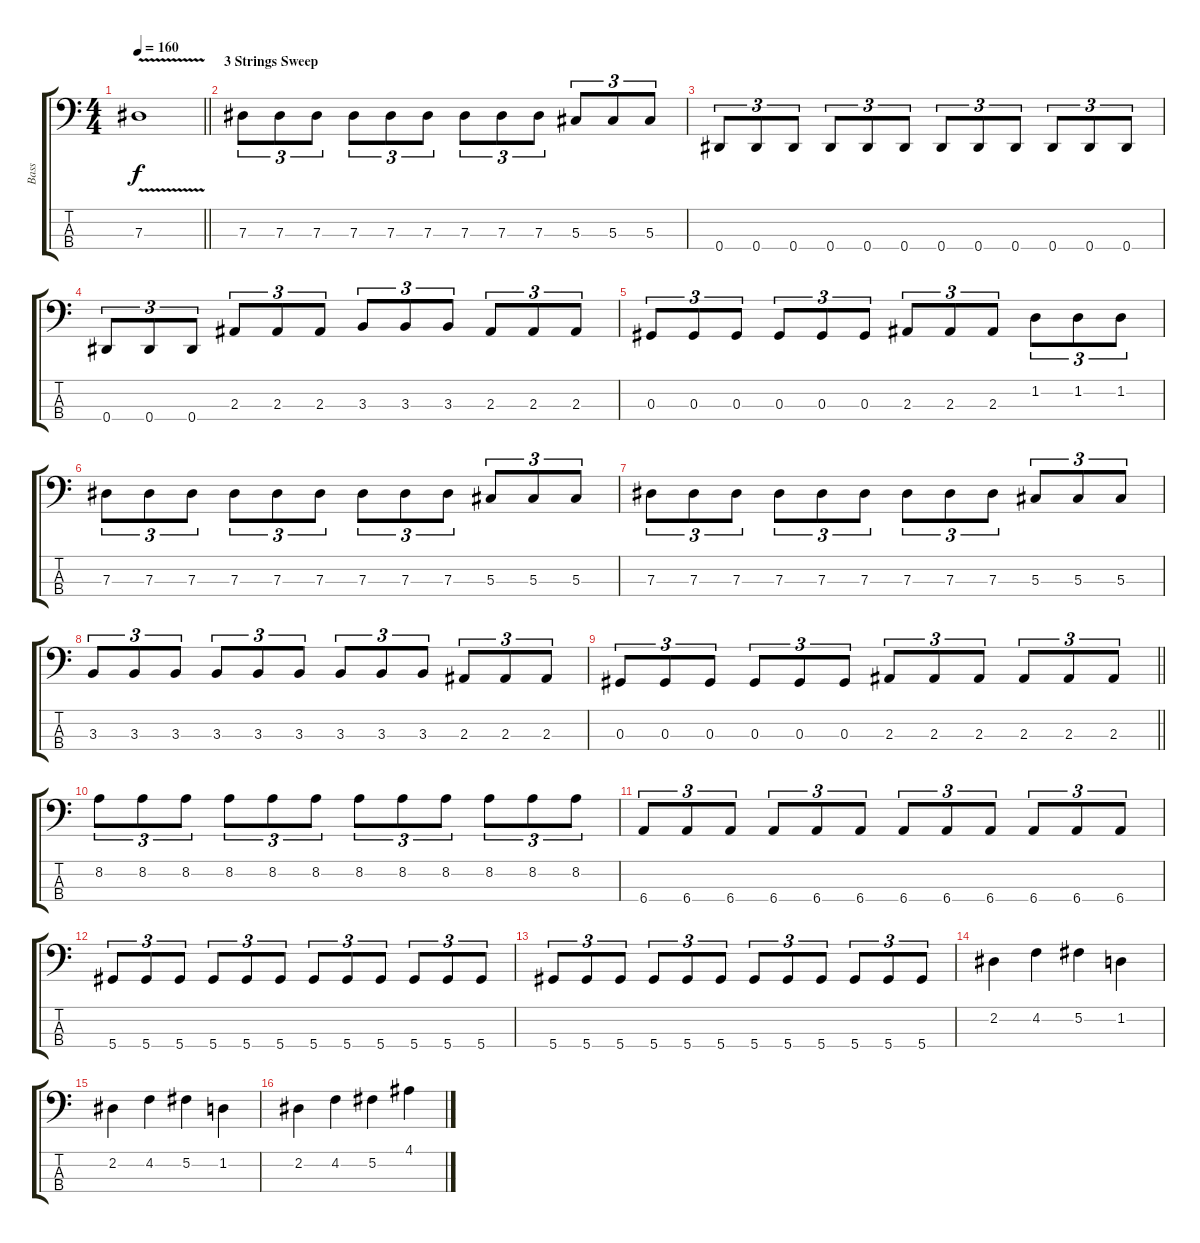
\track ("Bass" "Bass") {instrument electricbassfinger}
\staff {score tabs}
\tuning (Gb2 Db2 Ab1 Eb1) {hide}
\ts (4 4)
\tempo 160
\clef f4
\barLineRight lightlight
\ks c
7.3{v}.1{dy f} |
\section ("" "3 Strings Sweep ")
7.3.8{tu (3 2)} 7.3.8{tu (3 2)} 7.3.8{tu (3 2)} 7.3.8{tu (3 2)} 7.3.8{tu (3 2)} 7.3.8{tu (3 2)} 7.3.8{tu (3 2)} 7.3.8{tu (3 2)} 7.3.8{tu (3 2)} 5.3.8{tu (3 2)} 5.3.8{tu (3 2)} 5.3.8{tu (3 2)} |
0.4.8{tu (3 2)} 0.4.8{tu (3 2)} 0.4.8{tu (3 2)} 0.4.8{tu (3 2)} 0.4.8{tu (3 2)} 0.4.8{tu (3 2)} 0.4.8{tu (3 2)} 0.4.8{tu (3 2)} 0.4.8{tu (3 2)} 0.4.8{tu (3 2)} 0.4.8{tu (3 2)} 0.4.8{tu (3 2)} |
0.4.8{tu (3 2)} 0.4.8{tu (3 2)} 0.4.8{tu (3 2)} 2.3.8{tu (3 2)} 2.3.8{tu (3 2)} 2.3.8{tu (3 2)} 3.3.8{tu (3 2)} 3.3.8{tu (3 2)} 3.3.8{tu (3 2)} 2.3.8{tu (3 2)} 2.3.8{tu (3 2)} 2.3.8{tu (3 2)} |
0.3.8{tu (3 2)} 0.3.8{tu (3 2)} 0.3.8{tu (3 2)} 0.3.8{tu (3 2)} 0.3.8{tu (3 2)} 0.3.8{tu (3 2)} 2.3.8{tu (3 2)} 2.3.8{tu (3 2)} 2.3.8{tu (3 2)} 1.2.8{tu (3 2)} 1.2.8{tu (3 2)} 1.2.8{tu (3 2)} |
7.3.8{tu (3 2)} 7.3.8{tu (3 2)} 7.3.8{tu (3 2)} 7.3.8{tu (3 2)} 7.3.8{tu (3 2)} 7.3.8{tu (3 2)} 7.3.8{tu (3 2)} 7.3.8{tu (3 2)} 7.3.8{tu (3 2)} 5.3.8{tu (3 2)} 5.3.8{tu (3 2)} 5.3.8{tu (3 2)} |
7.3.8{tu (3 2)} 7.3.8{tu (3 2)} 7.3.8{tu (3 2)} 7.3.8{tu (3 2)} 7.3.8{tu (3 2)} 7.3.8{tu (3 2)} 7.3.8{tu (3 2)} 7.3.8{tu (3 2)} 7.3.8{tu (3 2)} 5.3.8{tu (3 2)} 5.3.8{tu (3 2)} 5.3.8{tu (3 2)} |
3.3.8{tu (3 2)} 3.3.8{tu (3 2)} 3.3.8{tu (3 2)} 3.3.8{tu (3 2)} 3.3.8{tu (3 2)} 3.3.8{tu (3 2)} 3.3.8{tu (3 2)} 3.3.8{tu (3 2)} 3.3.8{tu (3 2)} 2.3.8{tu (3 2)} 2.3.8{tu (3 2)} 2.3.8{tu (3 2)} |
\barLineRight lightlight
0.3.8{tu (3 2)} 0.3.8{tu (3 2)} 0.3.8{tu (3 2)} 0.3.8{tu (3 2)} 0.3.8{tu (3 2)} 0.3.8{tu (3 2)} 2.3.8{tu (3 2)} 2.3.8{tu (3 2)} 2.3.8{tu (3 2)} 2.3.8{tu (3 2)} 2.3.8{tu (3 2)} 2.3.8{tu (3 2)} |
\section ("" "")
8.2.8{tu (3 2)} 8.2.8{tu (3 2)} 8.2.8{tu (3 2)} 8.2.8{tu (3 2)} 8.2.8{tu (3 2)} 8.2.8{tu (3 2)} 8.2.8{tu (3 2)} 8.2.8{tu (3 2)} 8.2.8{tu (3 2)} 8.2.8{tu (3 2)} 8.2.8{tu (3 2)} 8.2.8{tu (3 2)} |
6.4.8{tu (3 2)} 6.4.8{tu (3 2)} 6.4.8{tu (3 2)} 6.4.8{tu (3 2)} 6.4.8{tu (3 2)} 6.4.8{tu (3 2)} 6.4.8{tu (3 2)} 6.4.8{tu (3 2)} 6.4.8{tu (3 2)} 6.4.8{tu (3 2)} 6.4.8{tu (3 2)} 6.4.8{tu (3 2)} |
5.4.8{tu (3 2)} 5.4.8{tu (3 2)} 5.4.8{tu (3 2)} 5.4.8{tu (3 2)} 5.4.8{tu (3 2)} 5.4.8{tu (3 2)} 5.4.8{tu (3 2)} 5.4.8{tu (3 2)} 5.4.8{tu (3 2)} 5.4.8{tu (3 2)} 5.4.8{tu (3 2)} 5.4.8{tu (3 2)} |
5.4.8{tu (3 2)} 5.4.8{tu (3 2)} 5.4.8{tu (3 2)} 5.4.8{tu (3 2)} 5.4.8{tu (3 2)} 5.4.8{tu (3 2)} 5.4.8{tu (3 2)} 5.4.8{tu (3 2)} 5.4.8{tu (3 2)} 5.4.8{tu (3 2)} 5.4.8{tu (3 2)} 5.4.8{tu (3 2)} |
2.2.4 4.2.4 5.2.4 1.2.4 |
2.2.4 4.2.4 5.2.4 1.2.4 |
2.2.4 4.2.4 5.2.4 4.1.4
